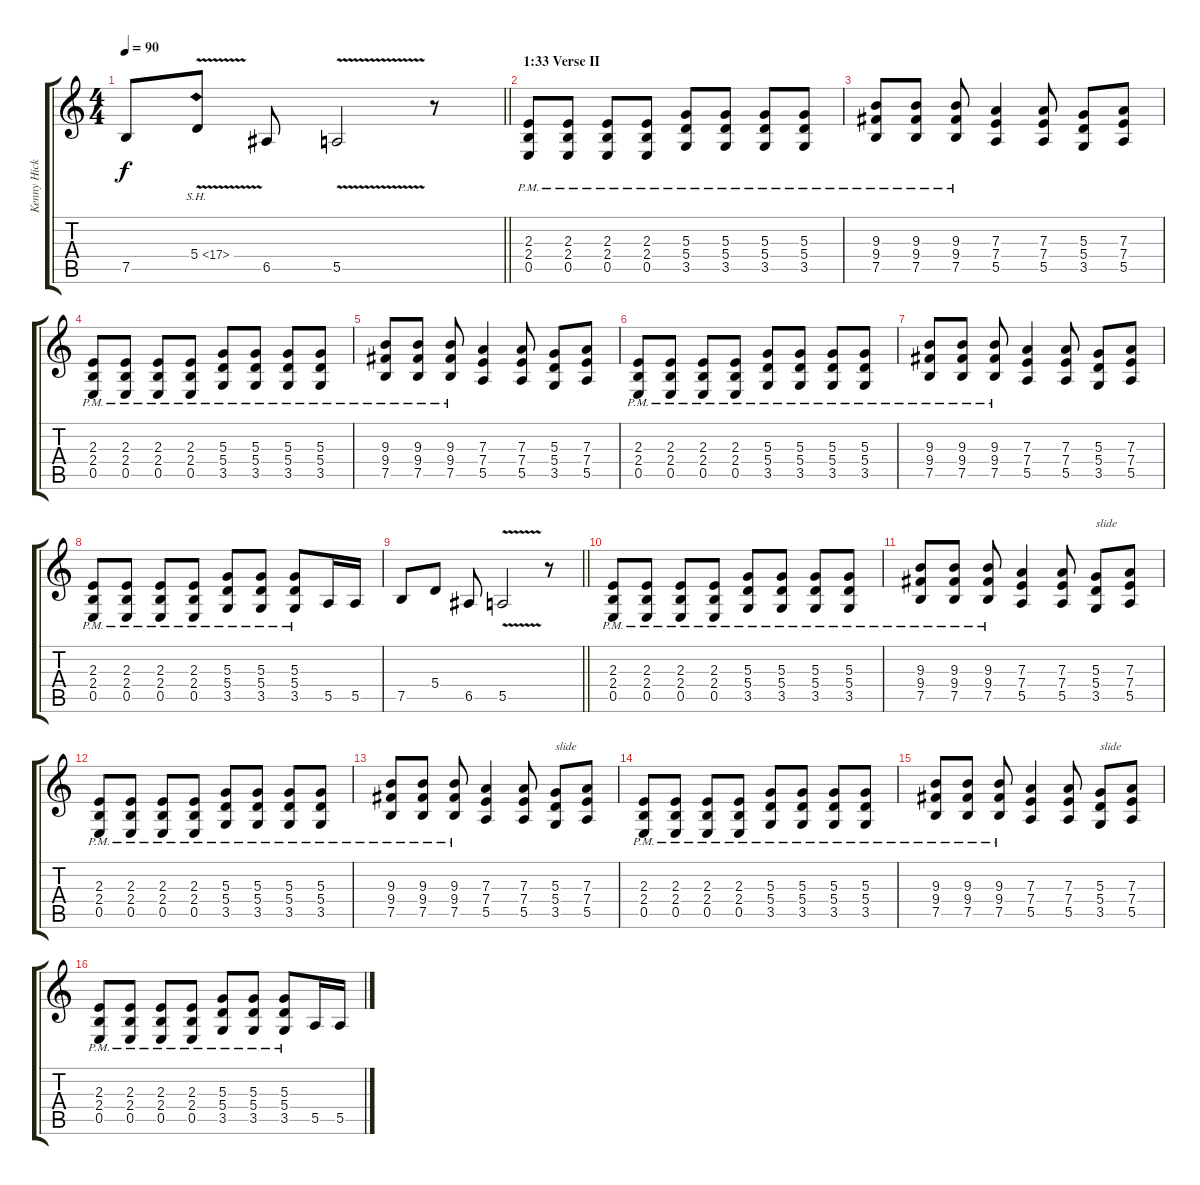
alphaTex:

\track ("Kenny Hickey (Guitar)" "Kenny Hick") {instrument overdrivenguitar}
\staff {score tabs}
\tuning (B3 Gb3 D3 A2 E2 B1) {hide}
\ts (4 4)
\tempo 90
\clef g2
\barLineRight lightlight
\ks c
7.5.8{dy f} 5.4{sh 12 v}.8 6.5.8 5.5{v}.2 r.8 |
\section ("" "1:33 Verse II")
(2.3{pm} 2.4{pm} 0.5{pm}).8 (2.3{pm} 2.4{pm} 0.5{pm}).8 (2.3{pm} 2.4{pm} 0.5{pm}).8 (2.3{pm} 2.4{pm} 0.5{pm}).8 (5.3{pm} 5.4{pm} 3.5{pm}).8 (5.3{pm} 5.4{pm} 3.5{pm}).8 (5.3{pm} 5.4{pm} 3.5{pm}).8 (5.3{pm} 5.4{pm} 3.5{pm}).8 |
(9.3{pm} 9.4{pm} 7.5{pm}).8 (9.3{pm} 9.4{pm} 7.5{pm}).8 (9.3{pm} 9.4{pm} 7.5{pm}).8 (7.3 7.4 5.5).4 (7.3 7.4 5.5).8 (5.3 5.4 3.5).8 (7.3 7.4 5.5).8 |
(2.3{pm} 2.4{pm} 0.5{pm}).8 (2.3{pm} 2.4{pm} 0.5{pm}).8 (2.3{pm} 2.4{pm} 0.5{pm}).8 (2.3{pm} 2.4{pm} 0.5{pm}).8 (5.3{pm} 5.4{pm} 3.5{pm}).8 (5.3{pm} 5.4{pm} 3.5{pm}).8 (5.3{pm} 5.4{pm} 3.5{pm}).8 (5.3{pm} 5.4{pm} 3.5{pm}).8 |
(9.3{pm} 9.4{pm} 7.5{pm}).8 (9.3{pm} 9.4{pm} 7.5{pm}).8 (9.3{pm} 9.4{pm} 7.5{pm}).8 (7.3 7.4 5.5).4 (7.3 7.4 5.5).8 (5.3 5.4 3.5).8 (7.3 7.4 5.5).8 |
(2.3{pm} 2.4{pm} 0.5{pm}).8 (2.3{pm} 2.4{pm} 0.5{pm}).8 (2.3{pm} 2.4{pm} 0.5{pm}).8 (2.3{pm} 2.4{pm} 0.5{pm}).8 (5.3{pm} 5.4{pm} 3.5{pm}).8 (5.3{pm} 5.4{pm} 3.5{pm}).8 (5.3{pm} 5.4{pm} 3.5{pm}).8 (5.3{pm} 5.4{pm} 3.5{pm}).8 |
(9.3{pm} 9.4{pm} 7.5{pm}).8 (9.3{pm} 9.4{pm} 7.5{pm}).8 (9.3{pm} 9.4{pm} 7.5{pm}).8 (7.3 7.4 5.5).4 (7.3 7.4 5.5).8 (5.3 5.4 3.5).8 (7.3 7.4 5.5).8 |
(2.3{pm} 2.4{pm} 0.5).8 (2.3{pm} 2.4{pm} 0.5).8 (2.3{pm} 2.4{pm} 0.5).8 (2.3{pm} 2.4{pm} 0.5).8 (5.3{pm} 5.4 3.5).8 (5.3{pm} 5.4 3.5).8 (5.3{pm} 5.4 3.5).8 5.5.16 5.5.16 |
\barLineRight lightlight
7.5.8 5.4.8 6.5.8 5.5{v}.2 r.8 |
(2.3{pm} 2.4{pm} 0.5{pm}).8 (2.3{pm} 2.4{pm} 0.5{pm}).8 (2.3{pm} 2.4{pm} 0.5{pm}).8 (2.3{pm} 2.4{pm} 0.5{pm}).8 (5.3{pm} 5.4{pm} 3.5{pm}).8 (5.3{pm} 5.4{pm} 3.5{pm}).8 (5.3{pm} 5.4{pm} 3.5{pm}).8 (5.3{pm} 5.4{pm} 3.5{pm}).8 |
(9.3{pm} 9.4{pm} 7.5{pm}).8 (9.3{pm} 9.4{pm} 7.5{pm}).8 (9.3{pm} 9.4{pm} 7.5{pm}).8 (7.3 7.4 5.5).4 (7.3 7.4 5.5).8 (5.3 5.4 3.5).8{txt "slide"} (7.3 7.4 5.5).8 |
(2.3{pm} 2.4{pm} 0.5{pm}).8 (2.3{pm} 2.4{pm} 0.5{pm}).8 (2.3{pm} 2.4{pm} 0.5{pm}).8 (2.3{pm} 2.4{pm} 0.5{pm}).8 (5.3{pm} 5.4{pm} 3.5{pm}).8 (5.3{pm} 5.4{pm} 3.5{pm}).8 (5.3{pm} 5.4{pm} 3.5{pm}).8 (5.3{pm} 5.4{pm} 3.5{pm}).8 |
(9.3{pm} 9.4{pm} 7.5{pm}).8 (9.3{pm} 9.4{pm} 7.5{pm}).8 (9.3{pm} 9.4{pm} 7.5{pm}).8 (7.3 7.4 5.5).4 (7.3 7.4 5.5).8 (5.3 5.4 3.5).8{txt "slide"} (7.3 7.4 5.5).8 |
(2.3{pm} 2.4{pm} 0.5{pm}).8 (2.3{pm} 2.4{pm} 0.5{pm}).8 (2.3{pm} 2.4{pm} 0.5{pm}).8 (2.3{pm} 2.4{pm} 0.5{pm}).8 (5.3{pm} 5.4{pm} 3.5{pm}).8 (5.3{pm} 5.4{pm} 3.5{pm}).8 (5.3{pm} 5.4{pm} 3.5{pm}).8 (5.3{pm} 5.4{pm} 3.5{pm}).8 |
(9.3{pm} 9.4{pm} 7.5{pm}).8 (9.3{pm} 9.4{pm} 7.5{pm}).8 (9.3{pm} 9.4{pm} 7.5{pm}).8 (7.3 7.4 5.5).4 (7.3 7.4 5.5).8 (5.3 5.4 3.5).8{txt "slide"} (7.3 7.4 5.5).8 |
(2.3{pm} 2.4{pm} 0.5).8 (2.3{pm} 2.4{pm} 0.5).8 (2.3{pm} 2.4{pm} 0.5).8 (2.3{pm} 2.4{pm} 0.5).8 (5.3{pm} 5.4 3.5).8 (5.3{pm} 5.4 3.5).8 (5.3{pm} 5.4 3.5).8 5.5.16 5.5.16
